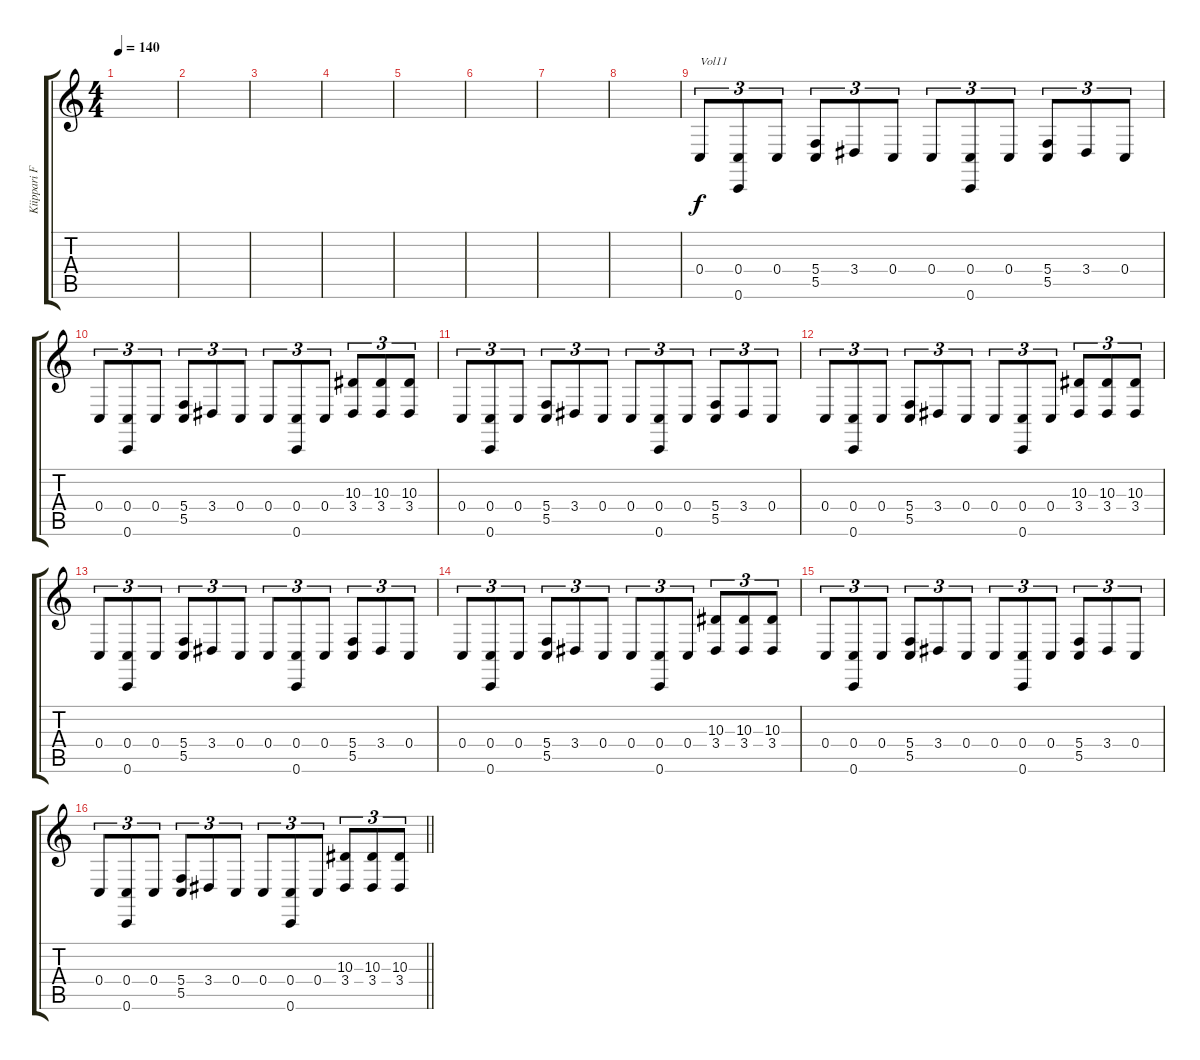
\track ("Kiippari FX" "Kiippari F") {instrument lead2sawtooth}
\staff {score tabs}
\tuning (D4 A3 F3 C3 G2 C2) {hide}
\ts (4 4)
\tempo 140
\clef g2
\ks c
|
|
|
|
|
|
|
|
0.4.8{tu (3 2) txt "Vol11" volume 11} (0.4 0.6).8{tu (3 2)} 0.4.8{tu (3 2)} (5.4 5.5).8{tu (3 2)} 3.4.8{tu (3 2)} 0.4.8{tu (3 2)} 0.4.8{tu (3 2)} (0.4 0.6).8{tu (3 2)} 0.4.8{tu (3 2)} (5.4 5.5).8{tu (3 2)} 3.4.8{tu (3 2)} 0.4.8{tu (3 2)} |
0.4.8{tu (3 2)} (0.4 0.6).8{tu (3 2)} 0.4.8{tu (3 2)} (5.4 5.5).8{tu (3 2)} 3.4.8{tu (3 2)} 0.4.8{tu (3 2)} 0.4.8{tu (3 2)} (0.4 0.6).8{tu (3 2)} 0.4.8{tu (3 2)} (10.3 3.4).8{tu (3 2)} (10.3 3.4).8{tu (3 2)} (10.3 3.4).8{tu (3 2)} |
0.4.8{tu (3 2)} (0.4 0.6).8{tu (3 2)} 0.4.8{tu (3 2)} (5.4 5.5).8{tu (3 2)} 3.4.8{tu (3 2)} 0.4.8{tu (3 2)} 0.4.8{tu (3 2)} (0.4 0.6).8{tu (3 2)} 0.4.8{tu (3 2)} (5.4 5.5).8{tu (3 2)} 3.4.8{tu (3 2)} 0.4.8{tu (3 2)} |
0.4.8{tu (3 2)} (0.4 0.6).8{tu (3 2)} 0.4.8{tu (3 2)} (5.4 5.5).8{tu (3 2)} 3.4.8{tu (3 2)} 0.4.8{tu (3 2)} 0.4.8{tu (3 2)} (0.4 0.6).8{tu (3 2)} 0.4.8{tu (3 2)} (10.3 3.4).8{tu (3 2)} (10.3 3.4).8{tu (3 2)} (10.3 3.4).8{tu (3 2)} |
0.4.8{tu (3 2)} (0.4 0.6).8{tu (3 2)} 0.4.8{tu (3 2)} (5.4 5.5).8{tu (3 2)} 3.4.8{tu (3 2)} 0.4.8{tu (3 2)} 0.4.8{tu (3 2)} (0.4 0.6).8{tu (3 2)} 0.4.8{tu (3 2)} (5.4 5.5).8{tu (3 2)} 3.4.8{tu (3 2)} 0.4.8{tu (3 2)} |
0.4.8{tu (3 2)} (0.4 0.6).8{tu (3 2)} 0.4.8{tu (3 2)} (5.4 5.5).8{tu (3 2)} 3.4.8{tu (3 2)} 0.4.8{tu (3 2)} 0.4.8{tu (3 2)} (0.4 0.6).8{tu (3 2)} 0.4.8{tu (3 2)} (10.3 3.4).8{tu (3 2)} (10.3 3.4).8{tu (3 2)} (10.3 3.4).8{tu (3 2)} |
0.4.8{tu (3 2)} (0.4 0.6).8{tu (3 2)} 0.4.8{tu (3 2)} (5.4 5.5).8{tu (3 2)} 3.4.8{tu (3 2)} 0.4.8{tu (3 2)} 0.4.8{tu (3 2)} (0.4 0.6).8{tu (3 2)} 0.4.8{tu (3 2)} (5.4 5.5).8{tu (3 2)} 3.4.8{tu (3 2)} 0.4.8{tu (3 2)} |
\barLineRight lightlight
0.4.8{tu (3 2)} (0.4 0.6).8{tu (3 2)} 0.4.8{tu (3 2)} (5.4 5.5).8{tu (3 2)} 3.4.8{tu (3 2)} 0.4.8{tu (3 2)} 0.4.8{tu (3 2)} (0.4 0.6).8{tu (3 2)} 0.4.8{tu (3 2)} (10.3 3.4).8{tu (3 2)} (10.3 3.4).8{tu (3 2)} (10.3 3.4).8{tu (3 2)}
